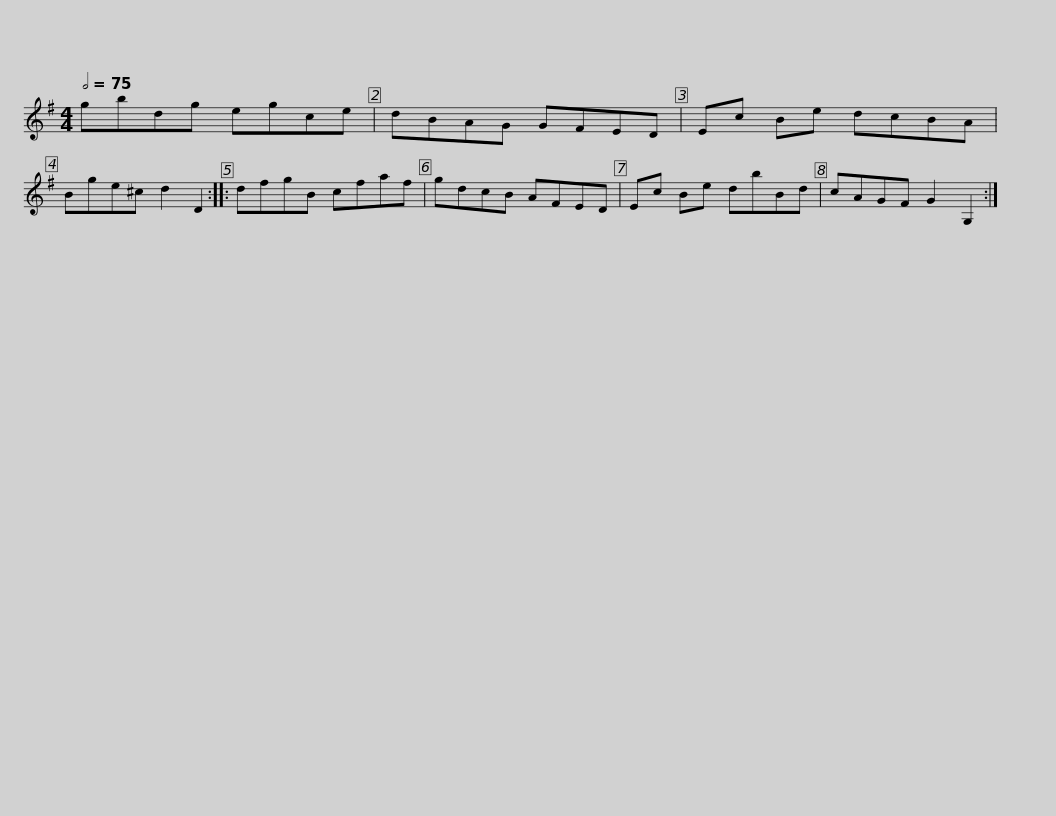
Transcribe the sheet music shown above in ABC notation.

X:1
L:1/8
Q:1/2=75
M:4/4
I:linebreak $
K:G
V:1 treble
V:1
 gbdg egce | dBAG GFED | Ec Be dcBA | Bge^c d2 D2 :: dfgB cfaf |$ %5
 gdcB AFED | Ec Be dbBd | cAGF G2 G,2 :| %8
